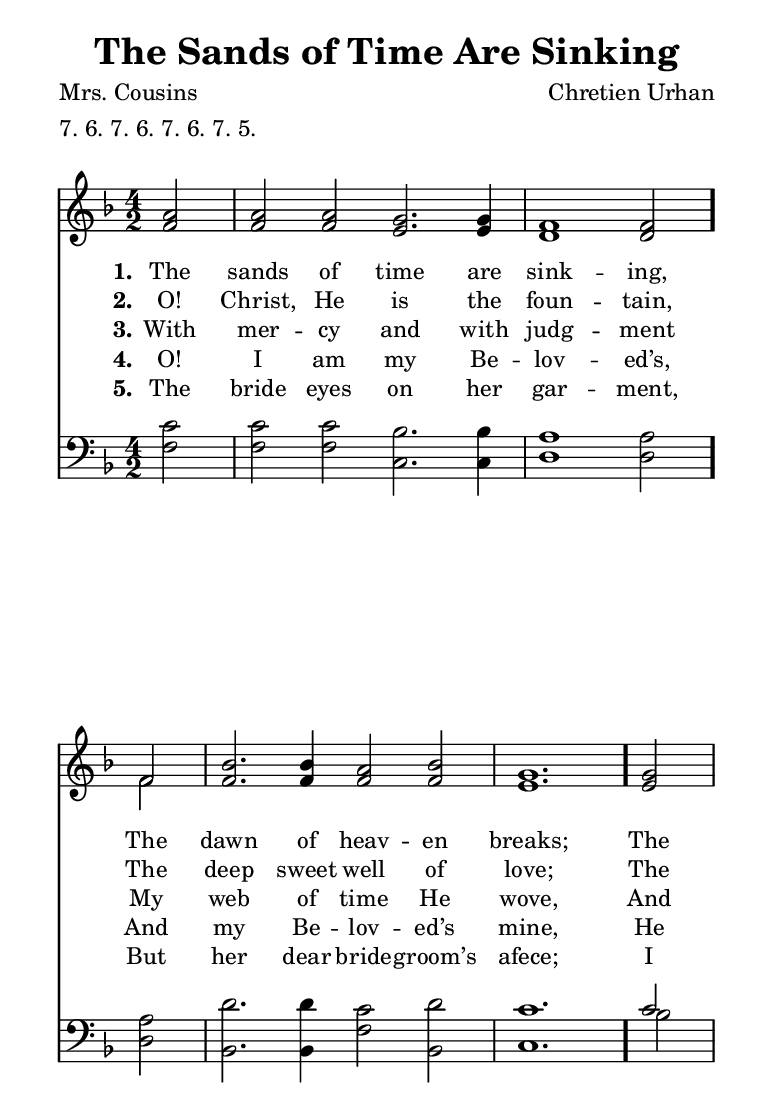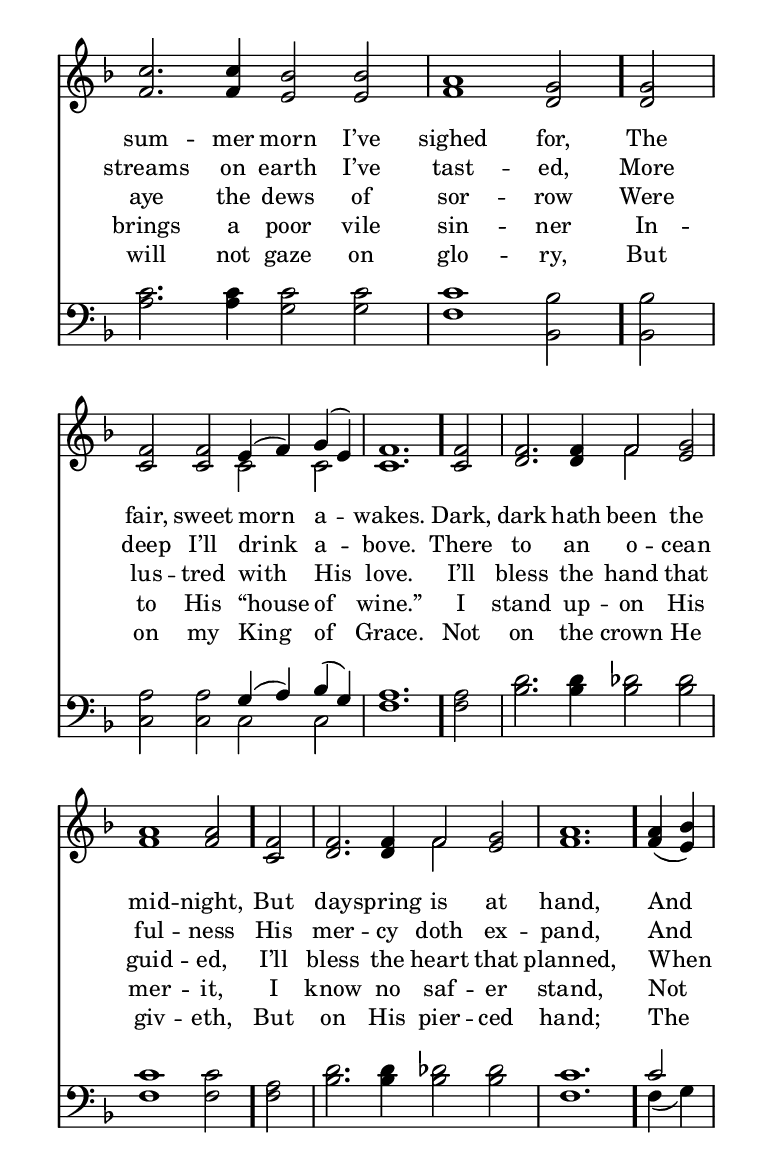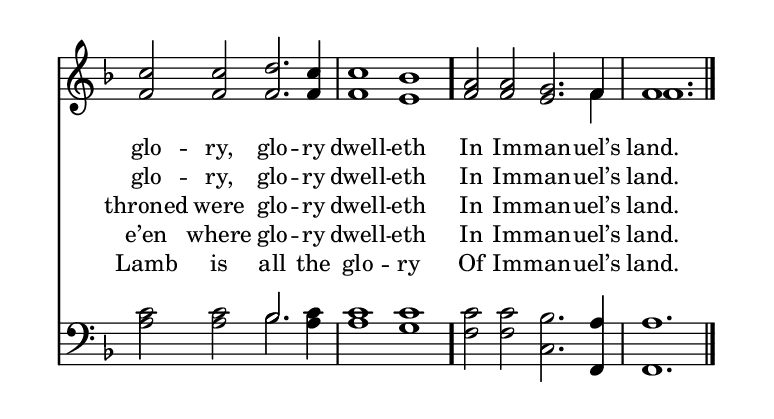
\include "common/global.ily"
\paper {
  \include "common/paper.ily"
}

\header{
  hymnnumber = "271"
  title = "The Sands of Time Are Sinking"
  tunename = "Rutherford"
  meter = "7. 6. 7. 6. 7. 6. 7. 5."
  poet = "Mrs. Cousins"
  composer = "Chretien Urhan"
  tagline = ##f
}

global = {
  \include "common/overrides.ily"
  \override Staff.TimeSignature.style = #'numbered
  \time 4/2
  \override Score.MetronomeMark.transparent = ##t % hide all fermata changes too
  \tempo 2=80
  \key f \major
  \partial 2
  \autoBeamOff
}

notesSoprano = {
\global
\relative c'' {

  a2 | a a g2. g4 | f1 f2
  f2 | bes2. bes4 a2 bes | g1.
  g2 | c2. c4 bes2 bes | a1 g2
  g2 | f2 f e4( f) g( e) | f1.
  f2 | f2. f4 f2 g | a1 a2
  f2 | f2. f4 f2 g | a1.
  a4( bes) | c2 c d2. c4 | c1 bes1 |
  a2 a g2. f4 | f1.

  \bar "|."

}
}

notesAlto = {
\global
\relative e' {

  f2 | f2 f e2. e4 | d1 d2
  f2 | f2. f4 f2 f | e1.
  e2 | f2. f4 e2 e | f1 d2
  d2 | c c c c | c1.
  c2 | d2. d4 f2 e | f1 f2
  c2 | d2. d4 f2 e | f1.
  f4( e) | f2 f f2. f4 | f1 e1 |
  f2 f e2. f4 | f1.

}
}

notesTenor = {
\global
\relative a {

  c2 | c2 c bes2. bes4 | a1 a2
  a2 | d2. d4 c2 d | c1.
  c2 | c2. c4 c2 c | c1 bes2
  bes2 | a2 a g4( a) bes( g) | a1.
  a2 | d2. d4 des2 des | c1 c2
  a2 | d2. d4 des2 des | c1.
  c2 | c c bes2. c4 | c1 c |
  c2 c bes2. a4 | a1.

}
}

notesBass = {
\global
\relative f {

  f2 | f f c2. c4 | d1 d2
  d2 | bes2. bes4 f'2 bes, | c1.
  bes'2 | a2. a4 g2 g | f1 bes,2
  bes2 | c2 c c c | f1.
  f2 | bes2. bes4 bes2 bes | f1 f2
  f2 | bes2. bes4 bes2 bes | f1.
  f4( g) | a2 a bes2. a4 | a1 g |
  f2 f c2. f,4 | f1.

}
}

wordsA = \lyricmode {
\set stanza = "1."

The sands of time are sink -- ing, \bar "."
The dawn of heav -- en breaks; \bar "."
The sum -- mer morn I’ve sighed for, \bar "."
The fair, sweet morn a -- wakes. \bar "."
Dark, dark hath been the mid -- night, \bar "."
But day -- spring is at hand, \bar "."
And glo -- ry, glo -- ry dwell -- eth \bar "."
In Im -- man -- uel’s land. \bar "."

}

wordsB = \lyricmode {
\set stanza = "2."

O! Christ, He is the foun -- tain,
The deep sweet well of love;
The streams on earth I’ve tast -- ed,
More deep I’ll drink a -- bove.
There to an o -- cean ful -- ness
His mer -- cy doth ex -- pand,
And glo -- ry, glo -- ry dwell -- eth
In Im -- man -- uel’s land.

}

wordsC = \lyricmode {
\set stanza = "3."

With mer -- cy and with judg -- ment
My web of time He wove,
And aye the dews of sor -- row
Were lus -- tred with His love.
I’ll bless the hand that guid -- ed,
I’ll bless the heart that planned,
When throned were glo -- ry dwell -- eth
In Im -- man -- uel’s land.

}

wordsD = \lyricmode {
\set stanza = "4."

O! I am my Be -- lov -- ed’s,
And my Be -- lov -- ed’s mine,
He brings a poor vile sin -- ner
In -- to His “house of wine.”
I stand up -- on His mer -- it,
I know no saf -- er stand,
Not e’en where glo -- ry dwell -- eth
In Im -- man -- uel’s land.

}

wordsE = \lyricmode {
\set stanza = "5."

The bride eyes on her gar -- ment,
But her dear bride -- groom’s afece;
I will not gaze on glo -- ry,
But on my King of Grace.
Not on the crown He giv -- eth,
But on His pier -- ced hand;
The Lamb is all the glo -- ry
Of Im -- man -- uel’s land.

}

\score {
  \context ChoirStaff <<
    \context Staff = upper <<
      \set ChoirStaff.systemStartDelimiter = #'SystemStartBar
      \partcombine #'(2 . 9) \notesSoprano \notesAlto
      \context NullVoice = sopranos { \voiceOne << \notesSoprano >> }
      \context NullVoice = altos { \voiceTwo << \notesAlto >> }
      \context Lyrics = one   \lyricsto sopranos \wordsA
      \context Lyrics = two   \lyricsto sopranos \wordsB
      \context Lyrics = three \lyricsto sopranos \wordsC
      \context Lyrics = four  \lyricsto sopranos \wordsD
      \context Lyrics = five  \lyricsto sopranos \wordsE
    >>
    \context Staff = men <<
      \clef bass
      \partcombine #'(2 . 9) \notesTenor \notesBass
      \context NullVoice = tenors { \voiceOne << \notesTenor >> }
      \context NullVoice = basses { \voiceTwo << \notesBass >> }
    >>
  >>
  \layout {
    \include "common/layout.ily"
  }
  \midi{
    \include "common/midi.ily"
  }
}

\version "2.19.49"  % necessary for upgrading to future LilyPond versions.

% vi:set et ts=2 sw=2 ai nocindent syntax=lilypond:
